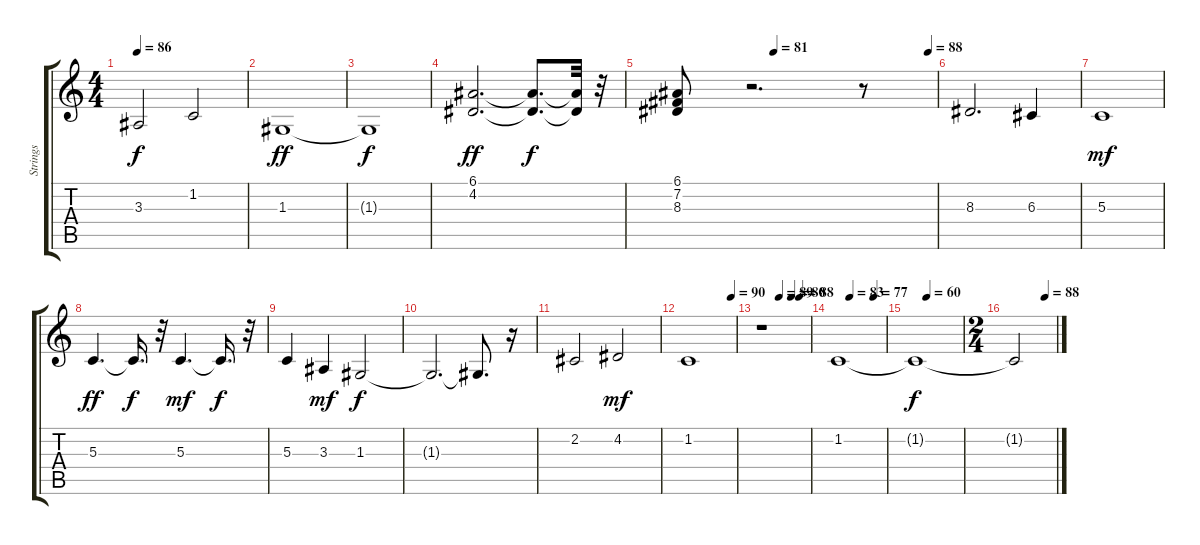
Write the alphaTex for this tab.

\track ("Strings" "Strings") {instrument stringensemble1}
\staff {score tabs}
\tuning (E4 B3 G3 D3 A2 E2) {hide}
\ts (4 4)
\tempo 86
\clef g2
\ks c
3.3{t}.2{dy f} 1.2.2 |
1.3.1{dy ff} |
1.3{t}.1{dy f} |
(6.1 4.2).2{d dy ff} (6.1{t} 4.2{t}).8{d dy f} (6.1{t} 4.2{t}).32 r.32 |
\tempo (81 0.375)
\tempo (88 0.96875)
(6.1 7.2 8.3).8 r.2{d} r.8 |
8.3.2{d} 6.3.4 |
5.3.1{dy mf} |
5.3.4{d dy ff} 5.3{t}.16{d dy f} r.32 5.3.4{d dy mf} 5.3{t}.16{d dy f} r.32 |
5.3.4 3.3.4{dy mf} 1.3.2{dy f} |
1.3{t}.2{d} 1.3{t}.8{d} r.16 |
2.2.2 4.2.2{dy mf} |
\tempo (90 0.9166666666666666)
1.2.1 |
\tempo (89 0.375)
\tempo (80 0.625)
\tempo (88 0.7916666666666666)
r.1 |
\tempo (83 0.2604166666666667)
\tempo (77 0.7604166666666666)
1.2.1 |
\tempo (60 0.2604166666666667)
1.2{t}.1{dy f} |
\ts (2 4)
\tempo (88 0.75)
1.2{t}.2
